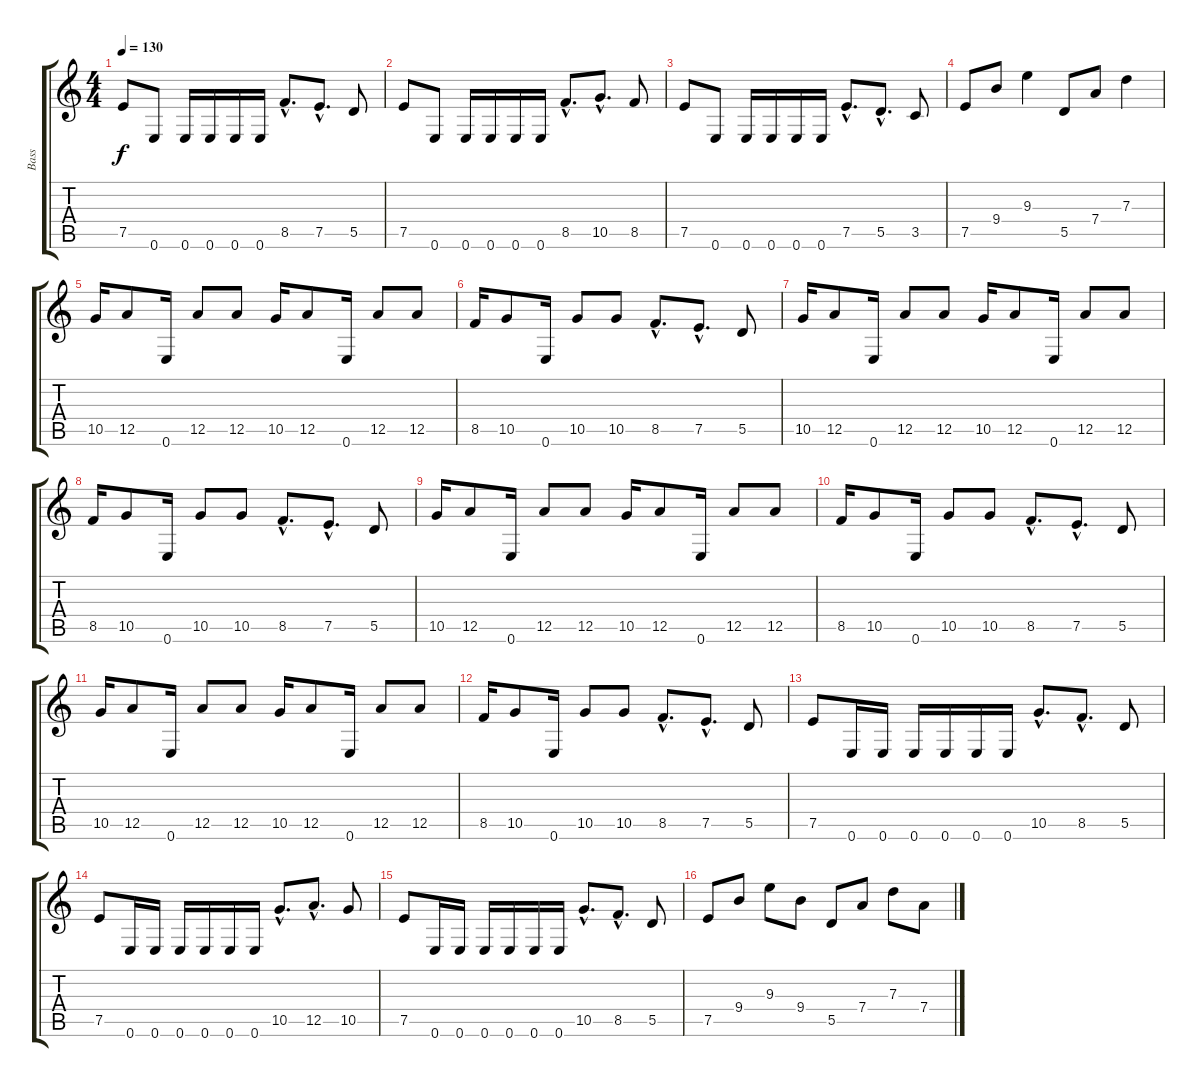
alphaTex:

\track ("Bass" "Bass") {instrument electricbassfinger}
\staff {score tabs}
\tuning (E4 B3 G3 D3 A2 E2) {hide}
\ts (4 4)
\tempo 130
\clef g2
\ks c
7.5.8{dy f} 0.6.8 0.6.16 0.6.16 0.6.16 0.6.16 8.5{hac}.8{d} 7.5{hac}.8{d} 5.5.8 |
7.5.8 0.6.8 0.6.16 0.6.16 0.6.16 0.6.16 8.5{hac}.8{d} 10.5{hac}.8{d} 8.5.8 |
7.5.8 0.6.8 0.6.16 0.6.16 0.6.16 0.6.16 7.5{hac}.8{d} 5.5{hac}.8{d} 3.5.8 |
7.5.8 9.4.8 9.3.4 5.5.8 7.4.8 7.3.4 |
10.5.16 12.5.8 0.6.16 12.5.8 12.5.8 10.5.16 12.5.8 0.6.16 12.5.8 12.5.8 |
8.5.16 10.5.8 0.6.16 10.5.8 10.5.8 8.5{hac}.8{d} 7.5{hac}.8{d} 5.5.8 |
10.5.16 12.5.8 0.6.16 12.5.8 12.5.8 10.5.16 12.5.8 0.6.16 12.5.8 12.5.8 |
8.5.16 10.5.8 0.6.16 10.5.8 10.5.8 8.5{hac}.8{d} 7.5{hac}.8{d} 5.5.8 |
10.5.16 12.5.8 0.6.16 12.5.8 12.5.8 10.5.16 12.5.8 0.6.16 12.5.8 12.5.8 |
8.5.16 10.5.8 0.6.16 10.5.8 10.5.8 8.5{hac}.8{d} 7.5{hac}.8{d} 5.5.8 |
10.5.16 12.5.8 0.6.16 12.5.8 12.5.8 10.5.16 12.5.8 0.6.16 12.5.8 12.5.8 |
8.5.16 10.5.8 0.6.16 10.5.8 10.5.8 8.5{hac}.8{d} 7.5{hac}.8{d} 5.5.8 |
7.5.8 0.6.16 0.6.16 0.6.16 0.6.16 0.6.16 0.6.16 10.5{hac}.8{d} 8.5{hac}.8{d} 5.5.8 |
7.5.8 0.6.16 0.6.16 0.6.16 0.6.16 0.6.16 0.6.16 10.5{hac}.8{d} 12.5{hac}.8{d} 10.5.8 |
7.5.8 0.6.16 0.6.16 0.6.16 0.6.16 0.6.16 0.6.16 10.5{hac}.8{d} 8.5{hac}.8{d} 5.5.8 |
7.5.8 9.4.8 9.3.8 9.4.8 5.5.8 7.4.8 7.3.8 7.4.8
